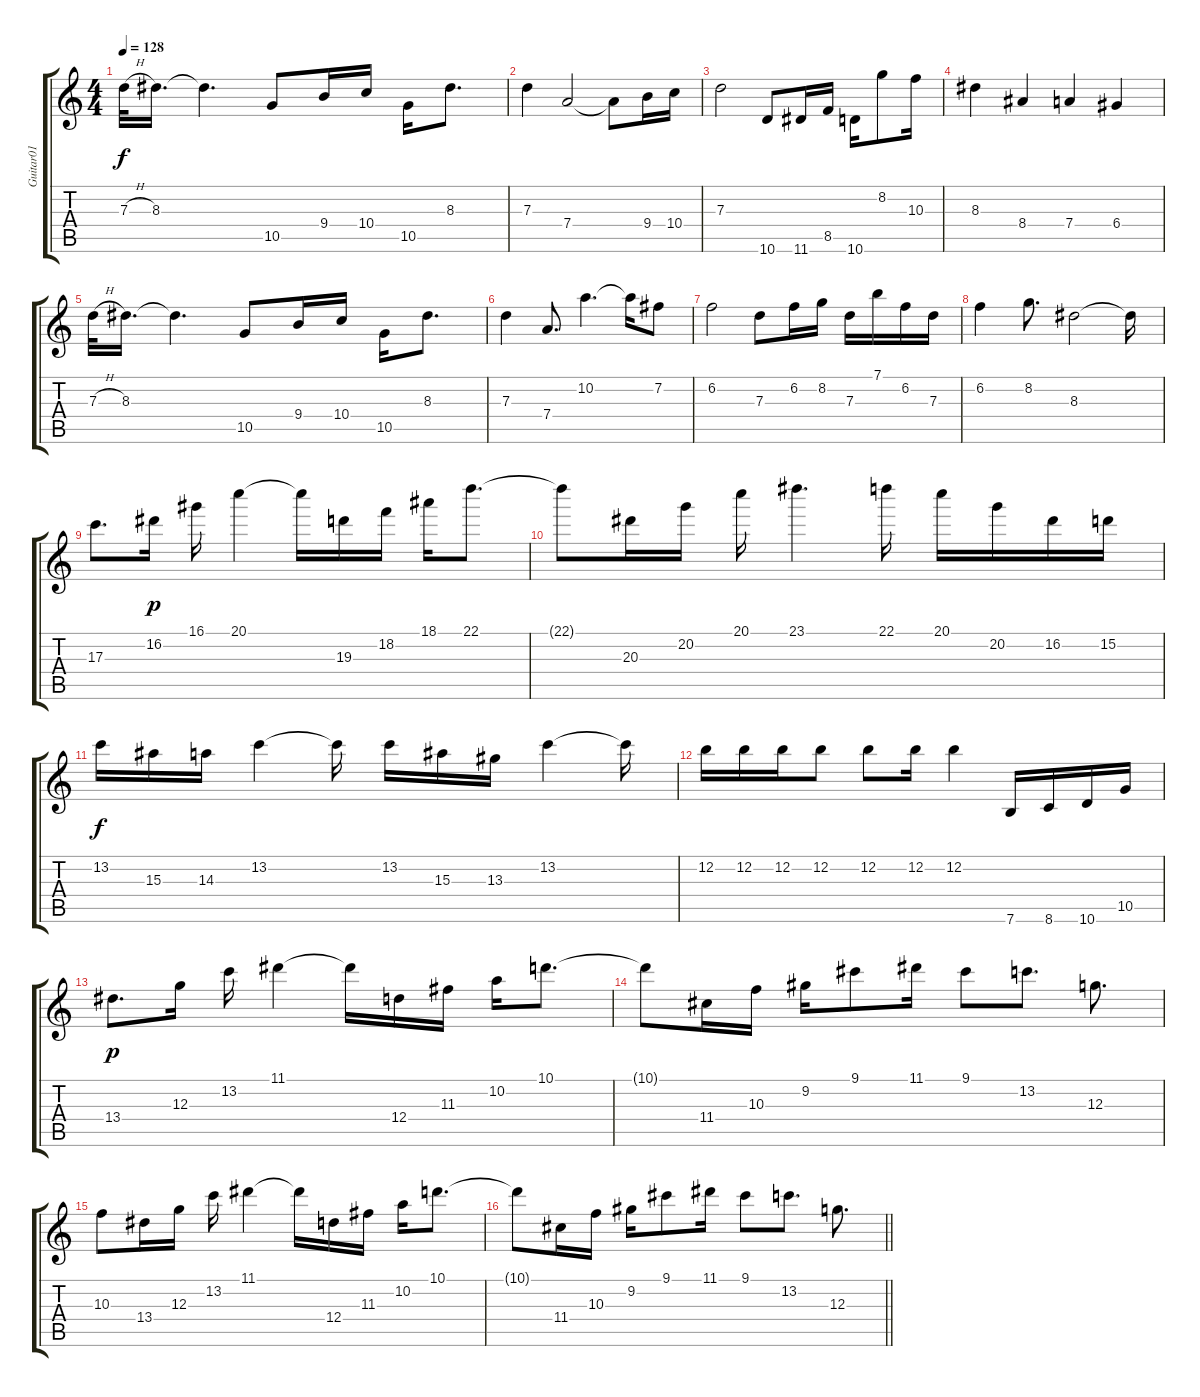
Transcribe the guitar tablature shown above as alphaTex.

\track ("Guitar01" "Guitar01") {instrument distortionguitar}
\staff {score tabs}
\tuning (E4 B3 G3 D3 A2 E2) {hide}
\ts (4 4)
\tempo 128
\clef g2
\ks c
7.3{h}.32{dy f} 8.3.16{d} 8.3{t}.4{d} 10.5.8 9.4.16 10.4.16 10.5.16 8.3.8{d} |
7.3.4 7.4.2 7.4{t}.8 9.4.16 10.4.16 |
7.3.2 10.6.8 11.6.16 8.5.16 10.6.16 8.2.8 10.3.16 |
8.3.4 8.4.4 7.4.4 6.4.4 |
7.3{h}.32 8.3.16{d} 8.3{t}.4{d} 10.5.8 9.4.16 10.4.16 10.5.16 8.3.8{d} |
7.3.4 7.4.8{d} 10.2.4{d} 10.2{t}.16 7.2.8 |
6.2.2 7.3.8 6.2.16 8.2.16 7.3.16 7.1.16 6.2.16 7.3.16 |
6.2.4 8.2.8{d} 8.3.2 8.3{t}.16 |
17.3.8{d} 16.2.16{dy p} 16.1.16 20.1.4 20.1{t}.16 19.3.16 18.2.16 18.1.16 22.1.8{d} |
22.1{t}.8 20.3.16 20.2.16 20.1.16 23.1.4{d} 22.1.16 20.1.16 20.2.16 16.2.16 15.2.16 |
13.2.16{dy f} 15.3.16 14.3.16 13.2.4 13.2{t}.16 13.2.16 15.3.16 13.3.16 13.2.4 13.2{t}.16 |
12.2.16 12.2.16 12.2.16 12.2.8 12.2.8 12.2.16 12.2.4 7.6.16 8.6.16 10.6.16 10.5.16 |
13.4.8{d dy p} 12.3.16 13.2.16 11.1.4 11.1{t}.16 12.4.16 11.3.16 10.2.16 10.1.8{d} |
10.1{t}.8 11.4.16 10.3.16 9.2.16 9.1.8 11.1.16 9.1.8 13.2.8{d} 12.3.8{d} |
10.3.8 13.4.16 12.3.16 13.2.16 11.1.4 11.1{t}.16 12.4.16 11.3.16 10.2.16 10.1.8{d} |
\barLineRight lightlight
10.1{t}.8 11.4.16 10.3.16 9.2.16 9.1.8 11.1.16 9.1.8 13.2.8{d} 12.3.8{d}
